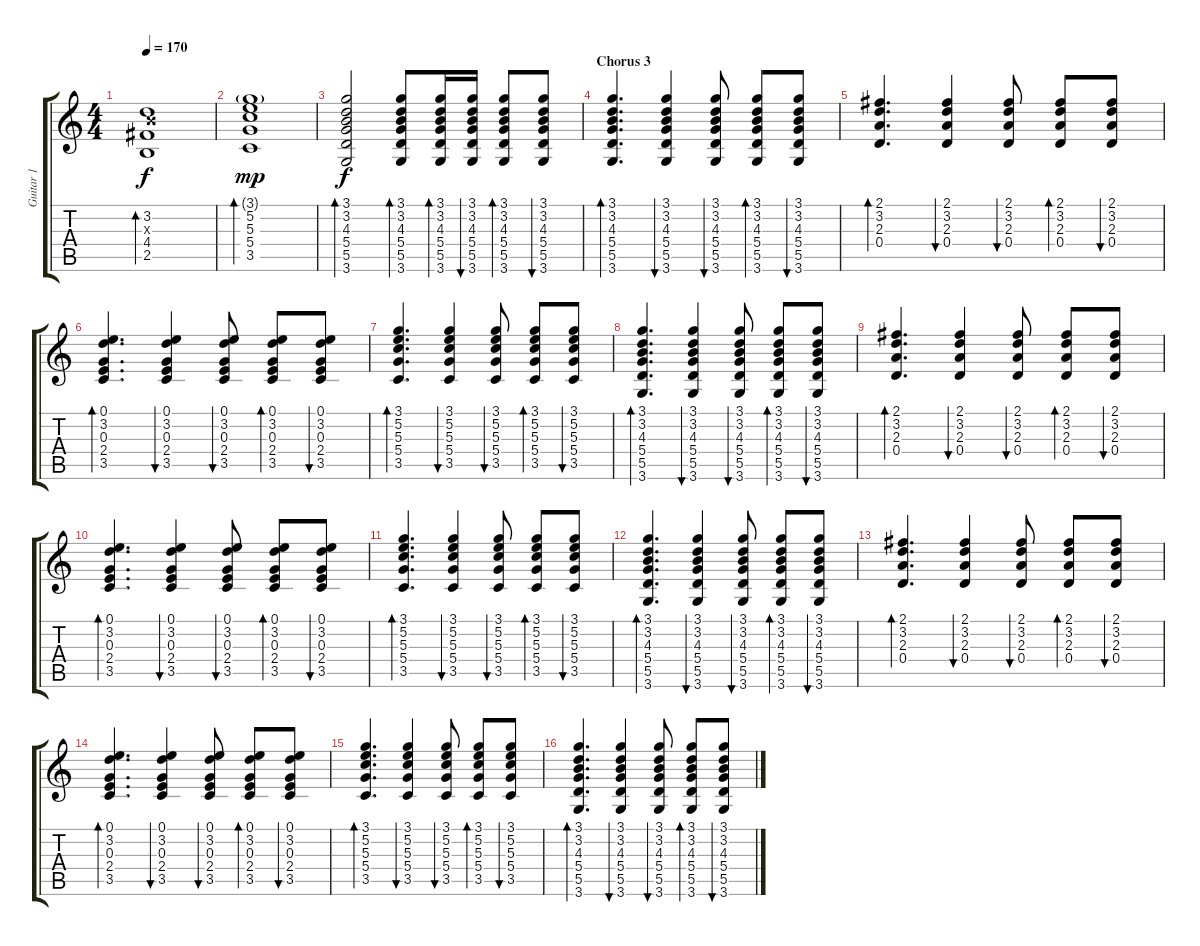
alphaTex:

\track ("Guitar 1" "Guitar 1") {instrument electricguitarclean}
\staff {score tabs}
\tuning (E4 B3 G3 D3 A2 E2) {hide}
\ts (4 4)
\tempo 170
\clef g2
\ks c
(3.2 4.3{x} 4.4 2.5).1{bd 30 dy f} |
(3.1{g} 5.2 5.3 5.4 3.5).1{bd 30 dy mp} |
(3.1 3.2 4.3 5.4 5.5 3.6).2{bd 30 dy f} (3.1 3.2 4.3 5.4 5.5 3.6).8{bd 30} (3.1 3.2 4.3 5.4 5.5 3.6).16{bd 30} (3.1 3.2 4.3 5.4 5.5 3.6).16{bu 30} (3.1 3.2 4.3 5.4 5.5 3.6).8{bd 30} (3.1 3.2 4.3 5.4 5.5 3.6).8{bu 30} |
\section ("" "Chorus 3")
(3.1 3.2 4.3 5.4 5.5 3.6).4{d bd 30} (3.1 3.2 4.3 5.4 5.5 3.6).4{bu 30} (3.1 3.2 4.3 5.4 5.5 3.6).8{bu 30} (3.1 3.2 4.3 5.4 5.5 3.6).8{bd 30} (3.1 3.2 4.3 5.4 5.5 3.6).8{bu 30} |
(2.1 3.2 2.3 0.4).4{d bd 30} (2.1 3.2 2.3 0.4).4{bu 30} (2.1 3.2 2.3 0.4).8{bu 30} (2.1 3.2 2.3 0.4).8{bd 30} (2.1 3.2 2.3 0.4).8{bu 30} |
(0.1 3.2 0.3 2.4 3.5).4{d bd 30} (0.1 3.2 0.3 2.4 3.5).4{bu 30} (0.1 3.2 0.3 2.4 3.5).8{bu 30} (0.1 3.2 0.3 2.4 3.5).8{bd 30} (0.1 3.2 0.3 2.4 3.5).8{bu 30} |
(3.1 5.2 5.3 5.4 3.5).4{d bd 30} (3.1 5.2 5.3 5.4 3.5).4{bu 30} (3.1 5.2 5.3 5.4 3.5).8{bu 30} (3.1 5.2 5.3 5.4 3.5).8{bd 30} (3.1 5.2 5.3 5.4 3.5).8{bu 30} |
(3.1 3.2 4.3 5.4 5.5 3.6).4{d bd 30} (3.1 3.2 4.3 5.4 5.5 3.6).4{bu 30} (3.1 3.2 4.3 5.4 5.5 3.6).8{bu 30} (3.1 3.2 4.3 5.4 5.5 3.6).8{bd 30} (3.1 3.2 4.3 5.4 5.5 3.6).8{bu 30} |
(2.1 3.2 2.3 0.4).4{d bd 30} (2.1 3.2 2.3 0.4).4{bu 30} (2.1 3.2 2.3 0.4).8{bu 30} (2.1 3.2 2.3 0.4).8{bd 30} (2.1 3.2 2.3 0.4).8{bu 30} |
(0.1 3.2 0.3 2.4 3.5).4{d bd 30} (0.1 3.2 0.3 2.4 3.5).4{bu 30} (0.1 3.2 0.3 2.4 3.5).8{bu 30} (0.1 3.2 0.3 2.4 3.5).8{bd 30} (0.1 3.2 0.3 2.4 3.5).8{bu 30} |
(3.1 5.2 5.3 5.4 3.5).4{d bd 30} (3.1 5.2 5.3 5.4 3.5).4{bu 30} (3.1 5.2 5.3 5.4 3.5).8{bu 30} (3.1 5.2 5.3 5.4 3.5).8{bd 30} (3.1 5.2 5.3 5.4 3.5).8{bu 30} |
(3.1 3.2 4.3 5.4 5.5 3.6).4{d bd 30} (3.1 3.2 4.3 5.4 5.5 3.6).4{bu 30} (3.1 3.2 4.3 5.4 5.5 3.6).8{bu 30} (3.1 3.2 4.3 5.4 5.5 3.6).8{bd 30} (3.1 3.2 4.3 5.4 5.5 3.6).8{bu 30} |
(2.1 3.2 2.3 0.4).4{d bd 30} (2.1 3.2 2.3 0.4).4{bu 30} (2.1 3.2 2.3 0.4).8{bu 30} (2.1 3.2 2.3 0.4).8{bd 30} (2.1 3.2 2.3 0.4).8{bu 30} |
(0.1 3.2 0.3 2.4 3.5).4{d bd 30} (0.1 3.2 0.3 2.4 3.5).4{bu 30} (0.1 3.2 0.3 2.4 3.5).8{bu 30} (0.1 3.2 0.3 2.4 3.5).8{bd 30} (0.1 3.2 0.3 2.4 3.5).8{bu 30} |
(3.1 5.2 5.3 5.4 3.5).4{d bd 30} (3.1 5.2 5.3 5.4 3.5).4{bu 30} (3.1 5.2 5.3 5.4 3.5).8{bu 30} (3.1 5.2 5.3 5.4 3.5).8{bd 30} (3.1 5.2 5.3 5.4 3.5).8{bu 30} |
(3.1 3.2 4.3 5.4 5.5 3.6).4{d bd 30} (3.1 3.2 4.3 5.4 5.5 3.6).4{bu 30} (3.1 3.2 4.3 5.4 5.5 3.6).8{bu 30} (3.1 3.2 4.3 5.4 5.5 3.6).8{bd 30} (3.1 3.2 4.3 5.4 5.5 3.6).8{bu 30}
